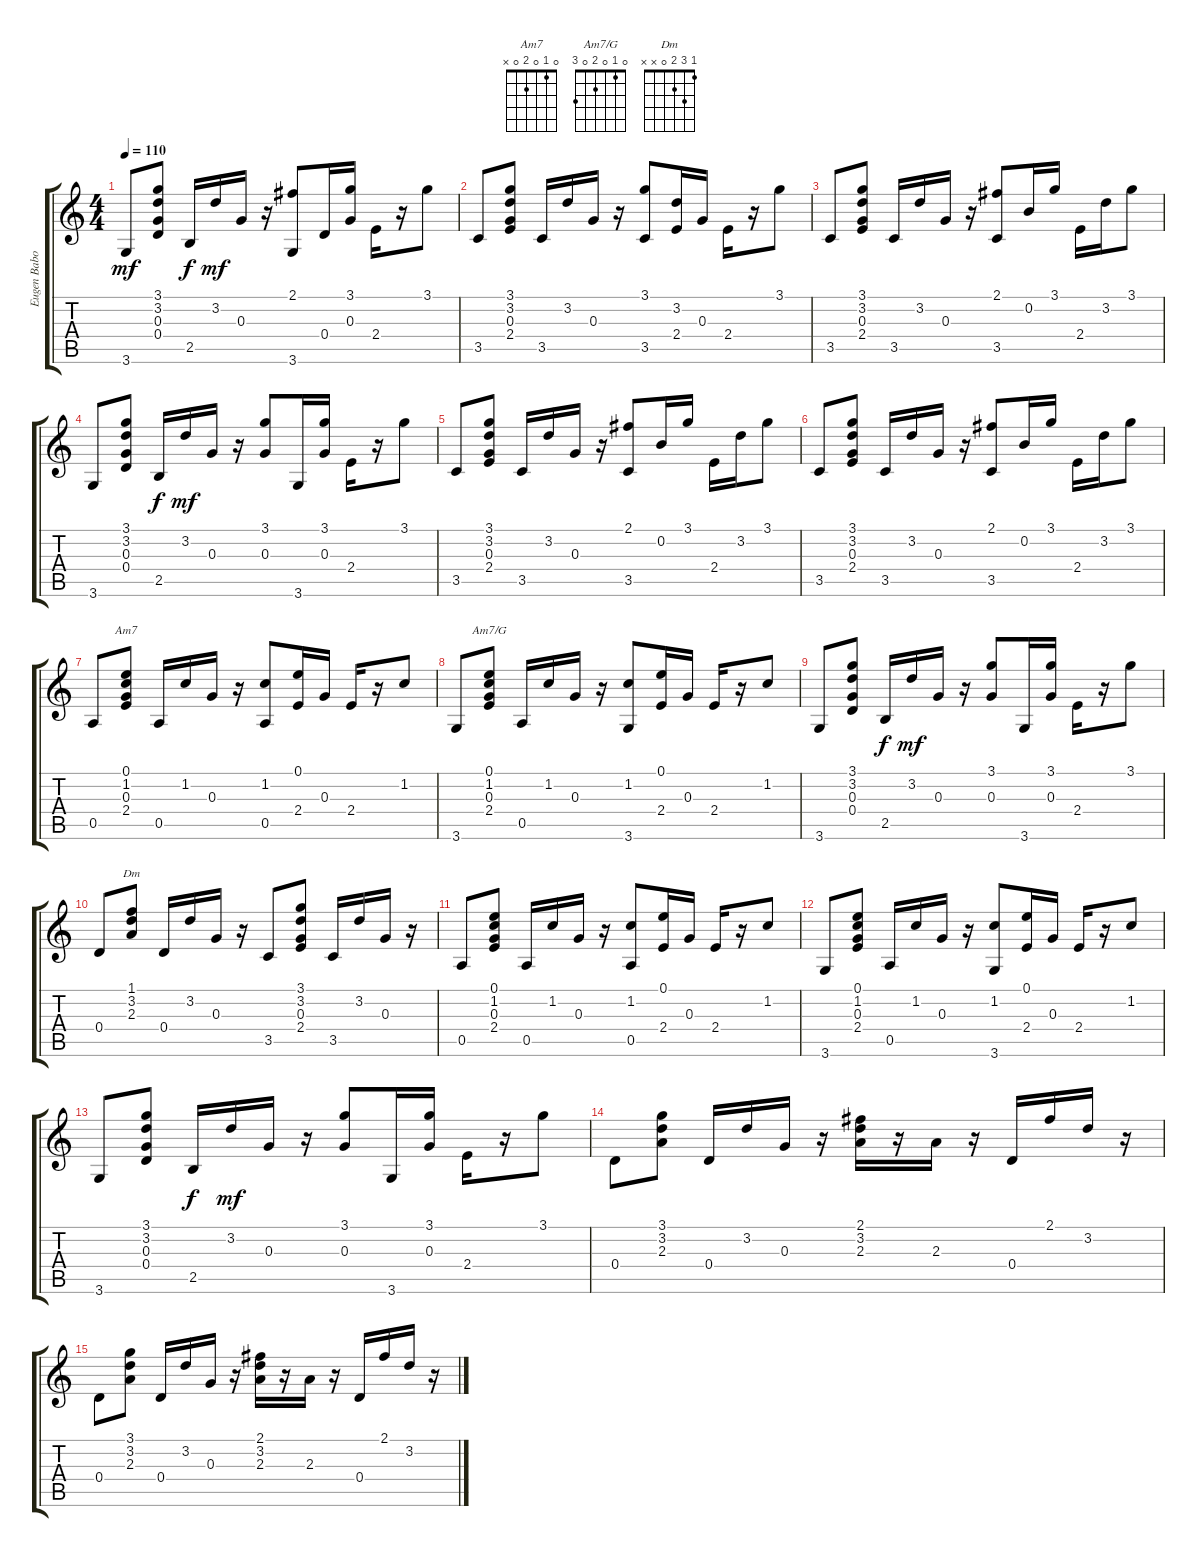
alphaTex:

\track ("Eugen Baboi" "Eugen Babo") {instrument acousticguitarsteel}
\staff {score tabs}
\tuning (E4 B3 G3 D3 A2 E2) {hide}
\chord ("Am7" 0 1 0 2 0 x)
\chord ("Am7/G" 0 1 0 2 0 3)
\chord ("Dm" 1 3 2 0 x x)
\ts (4 4)
\tempo 110
\clef g2
\ks c
3.6.8{dy mf} (3.1 3.2 0.3 0.4).8 2.5.16{dy f} 3.2.16{dy mf} 0.3.16 r.16 (2.1 3.6).8 0.4.16 (3.1 0.3).16 2.4.16 r.16 3.1.8 |
3.5.8 (3.1 3.2 0.3 2.4).8 3.5.16 3.2.16 0.3.16 r.16 (3.1 3.5).8 (3.2 2.4).16 0.3.16 2.4.16 r.16 3.1.8 |
3.5.8 (3.1 3.2 0.3 2.4).8 3.5.16 3.2.16 0.3.16 r.16 (2.1 3.5).8 0.2.16 3.1.16 2.4.16 3.2.16 3.1.8 |
3.6.8 (3.1 3.2 0.3 0.4).8 2.5.16{dy f} 3.2.16{dy mf} 0.3.16 r.16 (3.1 0.3).8 3.6.16 (3.1 0.3).16 2.4.16 r.16 3.1.8 |
3.5.8 (3.1 3.2 0.3 2.4).8 3.5.16 3.2.16 0.3.16 r.16 (2.1 3.5).8 0.2.16 3.1.16 2.4.16 3.2.16 3.1.8 |
3.5.8 (3.1 3.2 0.3 2.4).8 3.5.16 3.2.16 0.3.16 r.16 (2.1 3.5).8 0.2.16 3.1.16 2.4.16 3.2.16 3.1.8 |
0.5.8 (0.1 1.2 0.3 2.4).8{ch "Am7"} 0.5.16 1.2.16 0.3.16 r.16 (1.2 0.5).8 (0.1 2.4).16 0.3.16 2.4.16 r.16 1.2.8 |
3.6.8 (0.1 1.2 0.3 2.4).8{ch "Am7/G"} 0.5.16 1.2.16 0.3.16 r.16 (1.2 3.6).8 (0.1 2.4).16 0.3.16 2.4.16 r.16 1.2.8 |
3.6.8 (3.1 3.2 0.3 0.4).8 2.5.16{dy f} 3.2.16{dy mf} 0.3.16 r.16 (3.1 0.3).8 3.6.16 (3.1 0.3).16 2.4.16 r.16 3.1.8 |
0.4.8 (1.1 3.2 2.3).8{ch "Dm"} 0.4.16 3.2.16 0.3.16 r.16 3.5.8 (3.1 3.2 0.3 2.4).8 3.5.16 3.2.16 0.3.16 r.16 |
0.5.8 (0.1 1.2 0.3 2.4).8 0.5.16 1.2.16 0.3.16 r.16 (1.2 0.5).8 (0.1 2.4).16 0.3.16 2.4.16 r.16 1.2.8 |
3.6.8 (0.1 1.2 0.3 2.4).8 0.5.16 1.2.16 0.3.16 r.16 (1.2 3.6).8 (0.1 2.4).16 0.3.16 2.4.16 r.16 1.2.8 |
3.6.8 (3.1 3.2 0.3 0.4).8 2.5.16{dy f} 3.2.16{dy mf} 0.3.16 r.16 (3.1 0.3).8 3.6.16 (3.1 0.3).16 2.4.16 r.16 3.1.8 |
0.4.8 (3.1 3.2 2.3).8 0.4.16 3.2.16 0.3.16 r.16 (2.1 3.2 2.3).16 r.16 2.3.16 r.16 0.4.16 2.1.16 3.2.16 r.16 |
0.4.8 (3.1 3.2 2.3).8 0.4.16 3.2.16 0.3.16 r.16 (2.1 3.2 2.3).16 r.16 2.3.16 r.16 0.4.16 2.1.16 3.2.16 r.16
